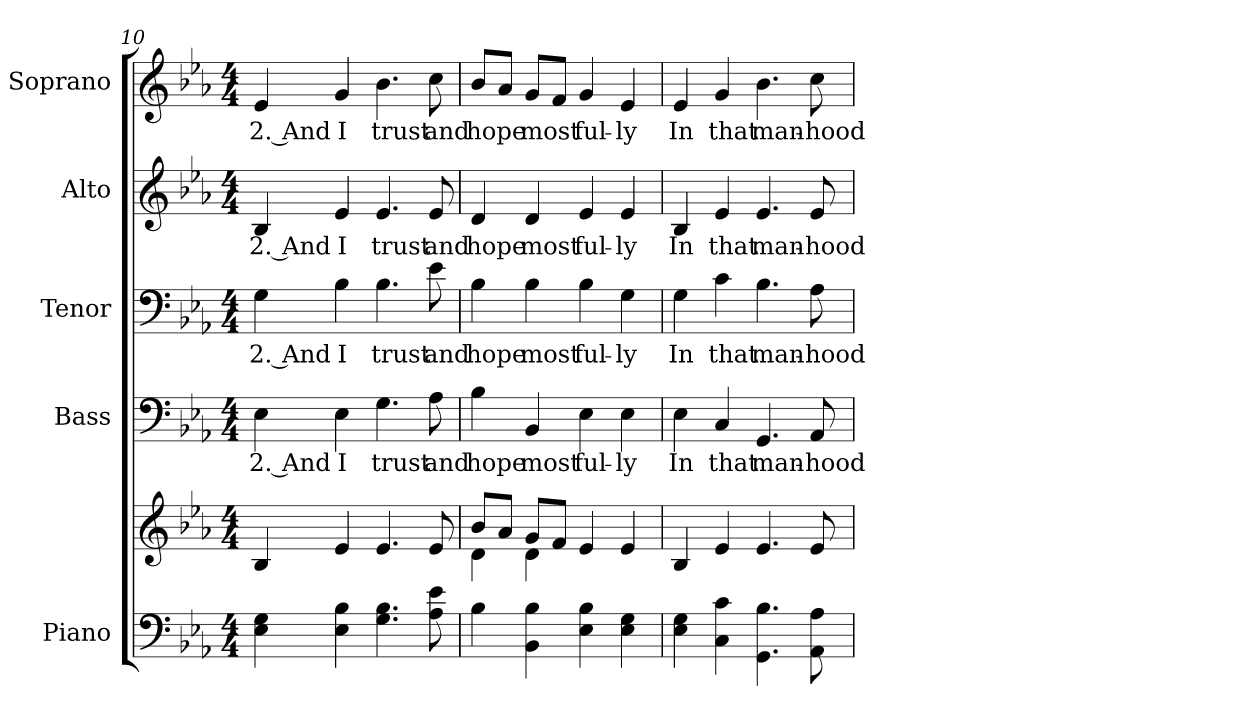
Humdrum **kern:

**kern	**kern	**kern	**text	**kern	**text	**kern	**text	**kern	**text
*part5	*part5	*part4	*part4	*part3	*part3	*part2	*part2	*part1	*part1
*staff6	*staff5	*staff4	*staff4	*staff3	*staff3	*staff2	*staff2	*staff1	*staff1
*I"Piano	*	*I"Bass	*	*I"Tenor	*	*I"Alto	*	*I"Soprano	*
*I'Pno.	*	*I'B.	*	*I'T.	*	*I'A.	*	*I'S.	*
*clefF4	*clefG2	*clefF4	*	*clefF4	*	*clefG2	*	*clefG2	*
*k[b-e-a-]	*k[b-e-a-]	*k[b-e-a-]	*	*k[b-e-a-]	*	*k[b-e-a-]	*	*k[b-e-a-]	*
*E-:	*E-:	*E-:	*	*E-:	*	*E-:	*	*E-:	*
*M4/4	*M4/4	*M4/4	*	*M4/4	*	*M4/4	*	*M4/4	*
=10	=10	=10	=10	=10	=10	=10	=10	=10	=10
!	!	!	!LO:LY:b:color=#000000	!	!	!	!	!	!
!	!	!	!	!	!LO:LY:b:color=#000000	!	!	!	!
!	!	!	!	!	!	!	!LO:LY:b:color=#000000	!	!
!	!	!	!	!	!	!	!	!	!LO:LY:b:color=#000000
4E-i\ 4Gi	4B-i/	4E-i\	2. And	4Gi\	2. And	4B-i/	2. And	4e-i/	2. And
!	!	!	!LO:LY:b:color=#000000	!	!	!	!	!	!
!	!	!	!	!	!LO:LY:b:color=#000000	!	!	!	!
!	!	!	!	!	!	!	!LO:LY:b:color=#000000	!	!
!	!	!	!	!	!	!	!	!	!LO:LY:b:color=#000000
4E-i\ 4B-i	4e-i/	4E-i\	I	4B-i\	I	4e-i/	I	4gi/	I
!	!	!	!LO:LY:b:color=#000000	!	!	!	!	!	!
!	!	!	!	!	!LO:LY:b:color=#000000	!	!	!	!
!	!	!	!	!	!	!	!LO:LY:b:color=#000000	!	!
!	!	!	!	!	!	!	!	!	!LO:LY:b:color=#000000
4.Gi\ 4.B-i	4.e-i/	4.Gi\	trust	4.B-i\	trust	4.e-i/	trust	4.b-i\	trust
!	!	!	!LO:LY:b:color=#000000	!	!	!	!	!	!
!	!	!	!	!	!LO:LY:b:color=#000000	!	!	!	!
!	!	!	!	!	!	!	!LO:LY:b:color=#000000	!	!
!	!	!	!	!	!	!	!	!	!LO:LY:b:color=#000000
8A-i\ 8e-i	8e-i/	8A-i\	and	8e-i\	and	8e-i/	and	8cci\	and
!!LO:PB:g=z
=11	=11	=11	=11	=11	=11	=11	=11	=11	=11
*	*^	*	*	*	*	*	*	*	*
!	!	!	!	!LO:LY:b:color=#000000	!	!	!	!	!	!
!	!	!	!	!	!	!LO:LY:b:color=#000000	!	!	!	!
!	!	!	!	!	!	!	!	!LO:LY:b:color=#000000	!	!
!	!	!	!	!	!	!	!	!	!	!LO:LY:b:color=#000000
4B-i\	8b-i/L	4di\	4B-i\	hope	4B-i\	hope	4di/	hope	8b-i/L	hope
.	8a-i/J	.	.	.	.	.	.	.	8a-i/J	.
!	!	!	!	!LO:LY:b:color=#000000	!	!	!	!	!	!
!	!	!	!	!	!	!LO:LY:b:color=#000000	!	!	!	!
!	!	!	!	!	!	!	!	!LO:LY:b:color=#000000	!	!
!	!	!	!	!	!	!	!	!	!	!LO:LY:b:color=#000000
4BB-i\ 4B-i	8gi/L	4di\	4BB-i/	most	4B-i\	most	4di/	most	8gi/L	most
.	8fi/J	.	.	.	.	.	.	.	8fi/J	.
!	!	!	!	!LO:LY:b:color=#000000	!	!	!	!	!	!
!	!	!	!	!	!	!LO:LY:b:color=#000000	!	!	!	!
!	!	!	!	!	!	!	!	!LO:LY:b:color=#000000	!	!
!	!	!	!	!	!	!	!	!	!	!LO:LY:b:color=#000000
4E-i\ 4B-i	4e-i/	2ryy	4E-i\	ful-	4B-i\	ful-	4e-i/	ful-	4gi/	ful-
!	!	!	!	!LO:LY:b:color=#000000	!	!	!	!	!	!
!	!	!	!	!	!	!LO:LY:b:color=#000000	!	!	!	!
!	!	!	!	!	!	!	!	!LO:LY:b:color=#000000	!	!
!	!	!	!	!	!	!	!	!	!	!LO:LY:b:color=#000000
4E-i\ 4Gi	4e-i/	.	4E-i\	-ly	4Gi\	-ly	4e-i/	-ly	4e-i/	-ly
*	*v	*v	*	*	*	*	*	*	*	*
=12	=12	=12	=12	=12	=12	=12	=12	=12	=12
!	!	!	!LO:LY:b:color=#000000	!	!	!	!	!	!
!	!	!	!	!	!LO:LY:b:color=#000000	!	!	!	!
!	!	!	!	!	!	!	!LO:LY:b:color=#000000	!	!
!	!	!	!	!	!	!	!	!	!LO:LY:b:color=#000000
4E-i\ 4Gi	4B-i/	4E-i\	In	4Gi\	In	4B-i/	In	4e-i/	In
!	!	!	!LO:LY:b:color=#000000	!	!	!	!	!	!
!	!	!	!	!	!LO:LY:b:color=#000000	!	!	!	!
!	!	!	!	!	!	!	!LO:LY:b:color=#000000	!	!
!	!	!	!	!	!	!	!	!	!LO:LY:b:color=#000000
4Ci\ 4ci	4e-i/	4Ci/	that	4ci\	that	4e-i/	that	4gi/	that
!	!	!	!LO:LY:b:color=#000000	!	!	!	!	!	!
!	!	!	!	!	!LO:LY:b:color=#000000	!	!	!	!
!	!	!	!	!	!	!	!LO:LY:b:color=#000000	!	!
!	!	!	!	!	!	!	!	!	!LO:LY:b:color=#000000
4.GGi\ 4.B-i	4.e-i/	4.GGi/	man-	4.B-i\	man-	4.e-i/	man-	4.b-i\	man-
!	!	!	!LO:LY:b:color=#000000	!	!	!	!	!	!
!	!	!	!	!	!LO:LY:b:color=#000000	!	!	!	!
!	!	!	!	!	!	!	!LO:LY:b:color=#000000	!	!
!	!	!	!	!	!	!	!	!	!LO:LY:b:color=#000000
8AA-i\ 8A-i	8e-i/	8AA-i/	-hood	8A-i\	-hood	8e-i/	-hood	8cci\	-hood
=	=	=	=	=	=	=	=	=	=
*-	*-	*-	*-	*-	*-	*-	*-	*-	*-
